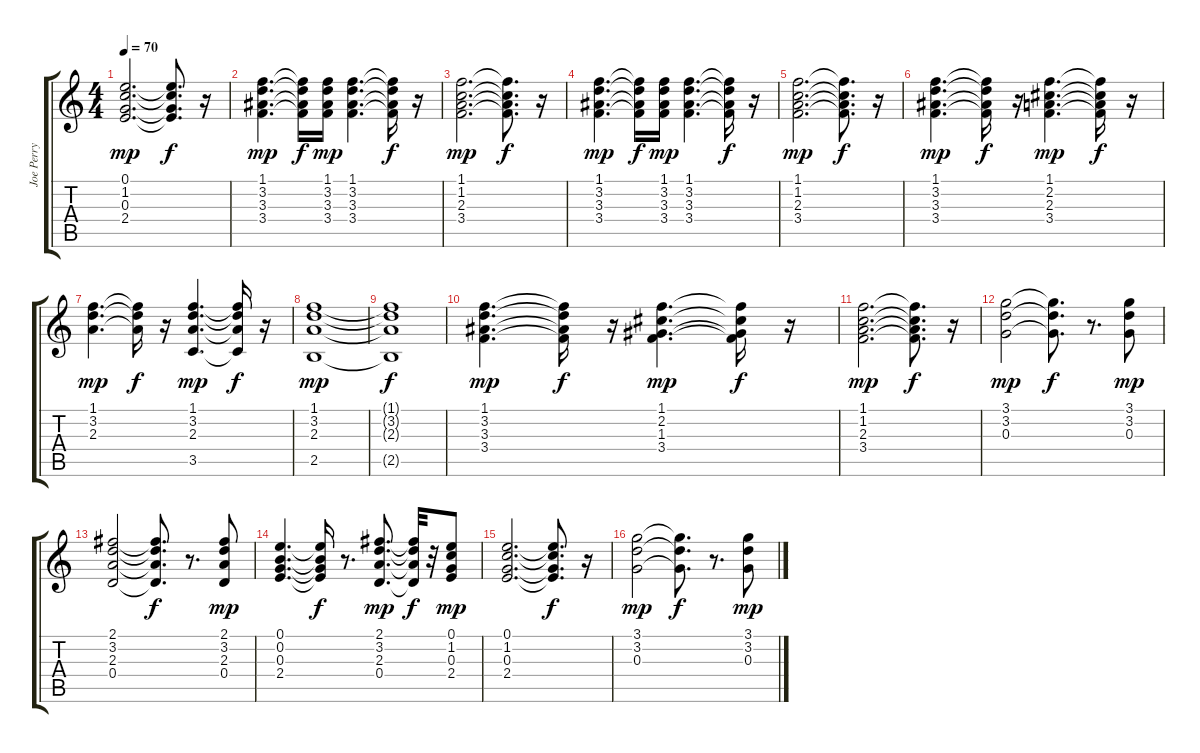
\track ("Joe Perry" "Joe Perry") {instrument acousticguitarsteel}
\staff {score tabs}
\tuning (E4 B3 G3 D3 A2 E2) {hide}
\ts (4 4)
\tempo 70
\clef g2
\ks c
(0.1 1.2 0.3 2.4).2{d dy mp} (0.1{t} 1.2{t} 0.3{t} 2.4{t}).8{d dy f} r.16 |
(1.1 3.2 3.3 3.4).4{d dy mp} (1.1{t} 3.2{t} 3.3{t} 3.4{t}).16{dy f} (1.1 3.2 3.3 3.4).16{dy mp} (1.1 3.2 3.3 3.4).4{d} (1.1{t} 3.2{t} 3.3{t} 3.4{t}).16{dy f} r.16 |
(1.1 1.2 2.3 3.4).2{d dy mp} (1.1{t} 1.2{t} 2.3{t} 3.4{t}).8{d dy f} r.16 |
(1.1 3.2 3.3 3.4).4{d dy mp} (1.1{t} 3.2{t} 3.3{t} 3.4{t}).16{dy f} (1.1 3.2 3.3 3.4).16{dy mp} (1.1 3.2 3.3 3.4).4{d} (1.1{t} 3.2{t} 3.3{t} 3.4{t}).16{dy f} r.16 |
(1.1 1.2 2.3 3.4).2{d dy mp} (1.1{t} 1.2{t} 2.3{t} 3.4{t}).8{d dy f} r.16 |
(1.1 3.2 3.3 3.4).4{d dy mp} (1.1{t} 3.2{t} 3.3{t} 3.4{t}).16{dy f} r.16 (1.1 2.2 2.3 3.4).4{d dy mp} (1.1{t} 2.2{t} 2.3{t} 3.4{t}).16{dy f} r.16 |
(1.1 3.2 2.3).4{d dy mp} (1.1{t} 3.2{t} 2.3{t}).16{dy f} r.16 (1.1 3.2 2.3 3.5).4{d dy mp} (1.1{t} 3.2{t} 2.3{t} 3.5{t}).16{dy f} r.16 |
(1.1 3.2 2.3 2.5).1{dy mp} |
(1.1{t} 3.2{t} 2.3{t} 2.5{t}).1{dy f} |
(1.1 3.2 3.3 3.4).4{d dy mp} (1.1{t} 3.2{t} 3.3{t} 3.4{t}).16{dy f} r.16 (1.1 2.2 1.3 3.4).4{d dy mp} (1.1{t} 2.2{t} 1.3{t} 3.4{t}).16{dy f} r.16 |
(1.1 1.2 2.3 3.4).2{d dy mp} (1.1{t} 1.2{t} 2.3{t} 3.4{t}).8{d dy f} r.16 |
(3.1 3.2 0.3).2{dy mp} (3.1{t} 3.2{t} 0.3{t}).8{d dy f} r.8{d} (3.1 3.2 0.3).8{dy mp} |
(2.1 3.2 2.3 0.4).2 (2.1{t} 3.2{t} 2.3{t} 0.4{t}).8{d dy f} r.8{d} (2.1 3.2 2.3 0.4).8{dy mp} |
(0.1 0.2 0.3 2.4).4{d} (0.1{t} 0.2{t} 0.3{t} 2.4{t}).16{dy f} r.8{d} (2.1 3.2 2.3 0.4).8{d dy mp} (2.1{t} 3.2{t} 2.3{t} 0.4{t}).32{dy f} r.32 (0.1 1.2 0.3 2.4).8{dy mp} |
(0.1 1.2 0.3 2.4).2{d} (0.1{t} 1.2{t} 0.3{t} 2.4{t}).8{d dy f} r.16 |
(3.1 3.2 0.3).2{dy mp} (3.1{t} 3.2{t} 0.3{t}).8{d dy f} r.8{d} (3.1 3.2 0.3).8{dy mp}
